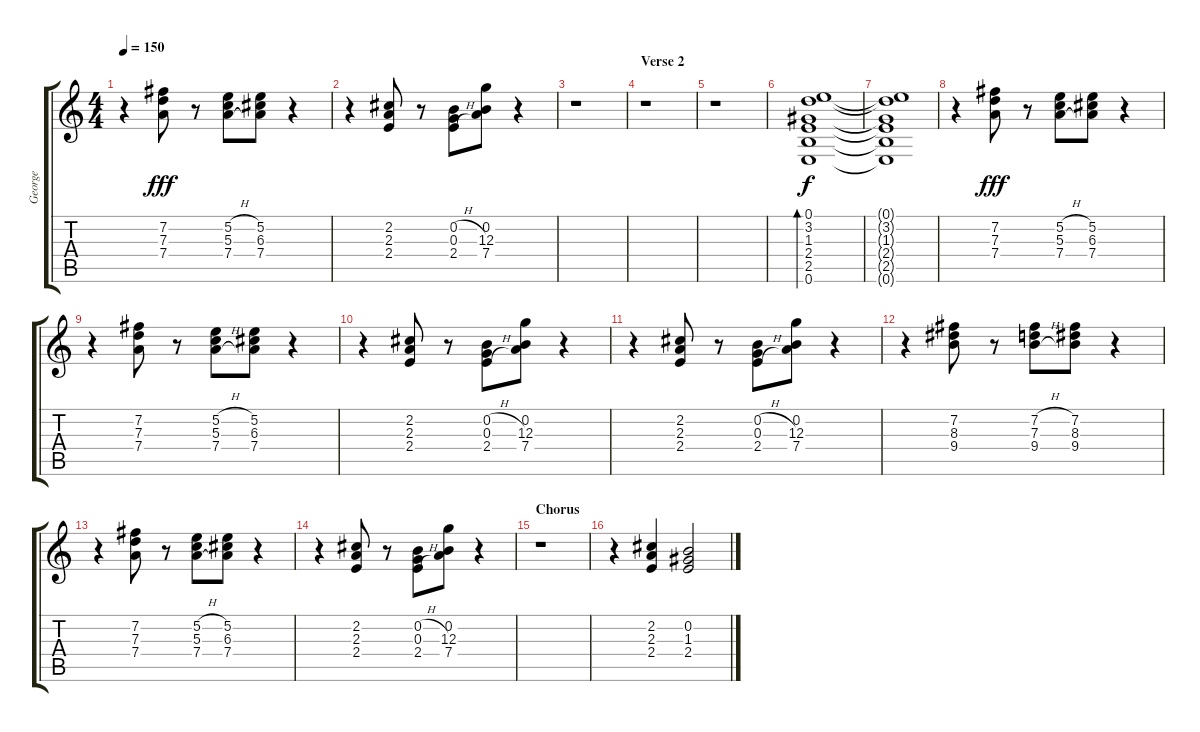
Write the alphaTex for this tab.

\track ("George" "George") {instrument electricguitarclean}
\staff {score tabs}
\tuning (E4 B3 G3 D3 A2 E2) {hide}
\ts (4 4)
\tempo 150
\clef g2
\ks c
r.4{dy fff} (7.2 7.3 7.4).8 r.8 (5.2{h} 5.3{h} 7.4{h}).8 (5.2 6.3 7.4).8 r.4 |
r.4 (2.2 2.3 2.4).8 r.8 (0.2{h} 0.3{h} 2.4{h}).8 (0.2 12.3 7.4).8 r.4 |
r.1 |
\section ("" "Verse 2")
r.1 |
r.1 |
(0.1 3.2 1.3 2.4 2.5 0.6).1{bd 120 dy f} |
(0.1{t} 3.2{t} 1.3{t} 2.4{t} 2.5{t} 0.6{t}).1 |
r.4 (7.2 7.3 7.4).8{dy fff} r.8 (5.2{h} 5.3{h} 7.4{h}).8 (5.2 6.3 7.4).8 r.4 |
r.4 (7.2 7.3 7.4).8 r.8 (5.2{h} 5.3{h} 7.4{h}).8 (5.2 6.3 7.4).8 r.4 |
r.4 (2.2 2.3 2.4).8 r.8 (0.2{h} 0.3{h} 2.4{h}).8 (0.2 12.3 7.4).8 r.4 |
r.4 (2.2 2.3 2.4).8 r.8 (0.2{h} 0.3{h} 2.4{h}).8 (0.2 12.3 7.4).8 r.4 |
r.4 (7.2 8.3 9.4).8 r.8 (7.2{h} 7.3{h} 9.4{h}).8 (7.2 8.3 9.4).8 r.4 |
r.4 (7.2 7.3 7.4).8 r.8 (5.2{h} 5.3{h} 7.4{h}).8 (5.2 6.3 7.4).8 r.4 |
r.4 (2.2 2.3 2.4).8 r.8 (0.2{h} 0.3{h} 2.4{h}).8 (0.2 12.3 7.4).8 r.4 |
\section ("" "Chorus")
r.1 |
r.4 (2.2 2.3 2.4).4 (0.2 1.3 2.4).2
